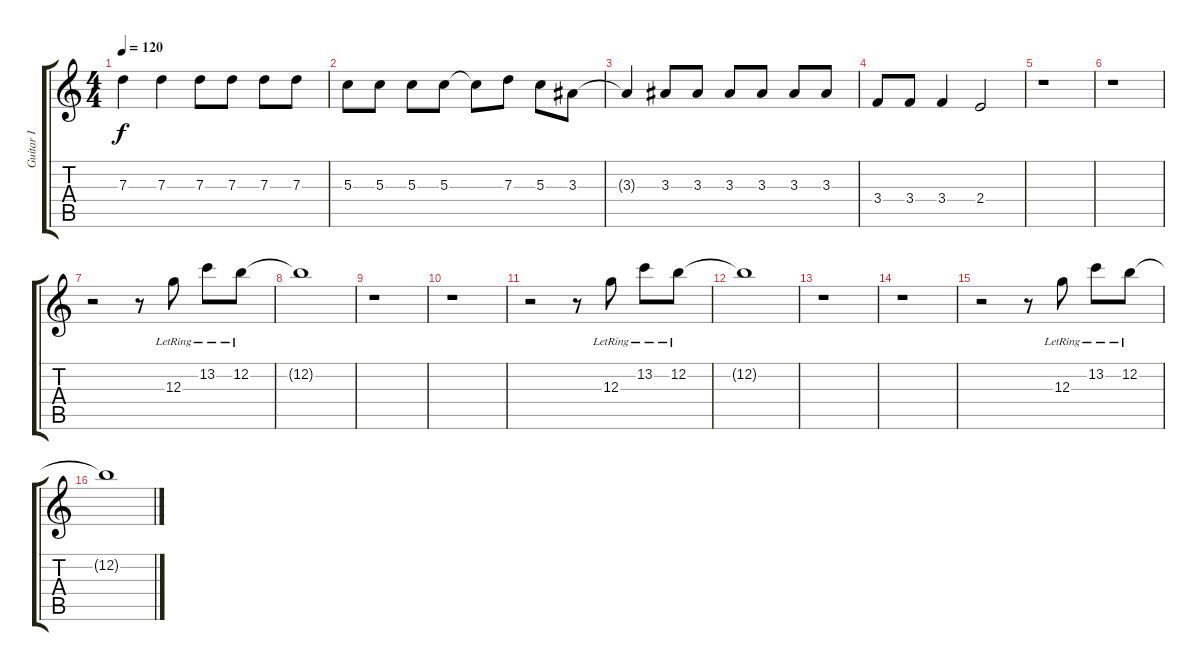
\track ("Guitar I" "Guitar I") {instrument overdrivenguitar}
\staff {score tabs}
\tuning (E4 B3 G3 D3 A2 E2) {hide}
\ts (4 4)
\tempo 120
\clef g2
\ks c
7.3.4{dy f} 7.3.4 7.3.8 7.3.8 7.3.8 7.3.8 |
5.3.8 5.3.8 5.3.8 5.3.8 5.3{t}.8 7.3.8 5.3.8 3.3.8 |
3.3{t}.4 3.3.8 3.3.8 3.3.8 3.3.8 3.3.8 3.3.8 |
3.4.8 3.4.8 3.4.4 2.4.2 |
r.1 |
r.1 |
r.2 r.8 12.3{lr}.8 13.2{lr}.8 12.2{lr}.8 |
12.2{t}.1 |
r.1 |
r.1 |
r.2 r.8 12.3{lr}.8 13.2{lr}.8 12.2{lr}.8 |
12.2{t}.1 |
r.1 |
r.1 |
r.2 r.8 12.3{lr}.8 13.2{lr}.8 12.2{lr}.8 |
12.2{t}.1
